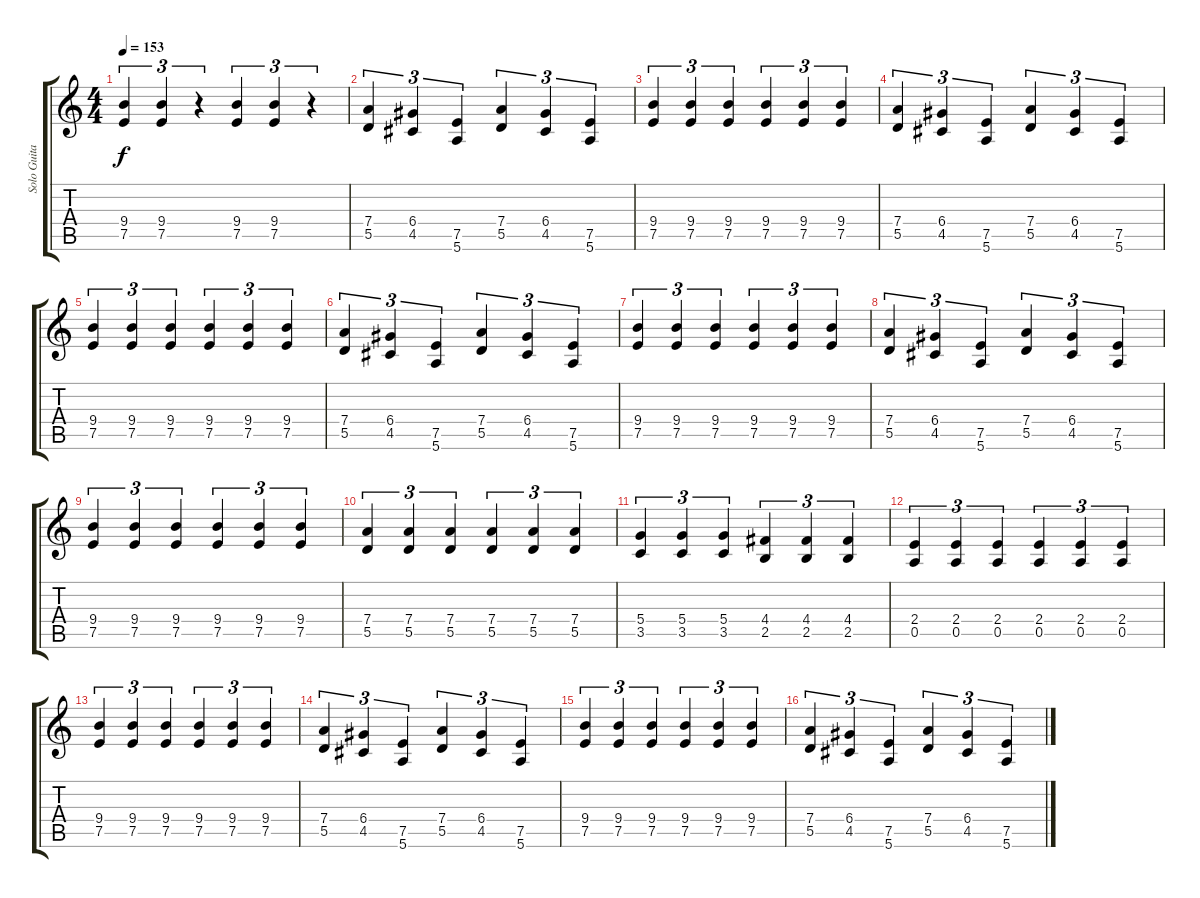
\track ("Solo Guitar" "Solo Guita") {instrument overdrivenguitar}
\staff {score tabs}
\tuning (E4 B3 G3 D3 A2 E2) {hide}
\ts (4 4)
\tempo 153
\clef g2
\ks c
(9.4 7.5).4{tu (3 2) dy f} (9.4 7.5).4{tu (3 2)} r.4{tu (3 2)} (9.4 7.5).4{tu (3 2)} (9.4 7.5).4{tu (3 2)} r.4{tu (3 2)} |
(7.4 5.5).4{tu (3 2)} (6.4 4.5).4{tu (3 2)} (7.5 5.6).4{tu (3 2)} (7.4 5.5).4{tu (3 2)} (6.4 4.5).4{tu (3 2)} (7.5 5.6).4{tu (3 2)} |
(9.4 7.5).4{tu (3 2)} (9.4 7.5).4{tu (3 2)} (9.4 7.5).4{tu (3 2)} (9.4 7.5).4{tu (3 2)} (9.4 7.5).4{tu (3 2)} (9.4 7.5).4{tu (3 2)} |
(7.4 5.5).4{tu (3 2)} (6.4 4.5).4{tu (3 2)} (7.5 5.6).4{tu (3 2)} (7.4 5.5).4{tu (3 2)} (6.4 4.5).4{tu (3 2)} (7.5 5.6).4{tu (3 2)} |
(9.4 7.5).4{tu (3 2)} (9.4 7.5).4{tu (3 2)} (9.4 7.5).4{tu (3 2)} (9.4 7.5).4{tu (3 2)} (9.4 7.5).4{tu (3 2)} (9.4 7.5).4{tu (3 2)} |
(7.4 5.5).4{tu (3 2)} (6.4 4.5).4{tu (3 2)} (7.5 5.6).4{tu (3 2)} (7.4 5.5).4{tu (3 2)} (6.4 4.5).4{tu (3 2)} (7.5 5.6).4{tu (3 2)} |
(9.4 7.5).4{tu (3 2)} (9.4 7.5).4{tu (3 2)} (9.4 7.5).4{tu (3 2)} (9.4 7.5).4{tu (3 2)} (9.4 7.5).4{tu (3 2)} (9.4 7.5).4{tu (3 2)} |
(7.4 5.5).4{tu (3 2)} (6.4 4.5).4{tu (3 2)} (7.5 5.6).4{tu (3 2)} (7.4 5.5).4{tu (3 2)} (6.4 4.5).4{tu (3 2)} (7.5 5.6).4{tu (3 2)} |
(9.4 7.5).4{tu (3 2)} (9.4 7.5).4{tu (3 2)} (9.4 7.5).4{tu (3 2)} (9.4 7.5).4{tu (3 2)} (9.4 7.5).4{tu (3 2)} (9.4 7.5).4{tu (3 2)} |
(7.4 5.5).4{tu (3 2)} (7.4 5.5).4{tu (3 2)} (7.4 5.5).4{tu (3 2)} (7.4 5.5).4{tu (3 2)} (7.4 5.5).4{tu (3 2)} (7.4 5.5).4{tu (3 2)} |
(5.4 3.5).4{tu (3 2)} (5.4 3.5).4{tu (3 2)} (5.4 3.5).4{tu (3 2)} (4.4 2.5).4{tu (3 2)} (4.4 2.5).4{tu (3 2)} (4.4 2.5).4{tu (3 2)} |
(2.4 0.5).4{tu (3 2)} (2.4 0.5).4{tu (3 2)} (2.4 0.5).4{tu (3 2)} (2.4 0.5).4{tu (3 2)} (2.4 0.5).4{tu (3 2)} (2.4 0.5).4{tu (3 2)} |
(9.4 7.5).4{tu (3 2)} (9.4 7.5).4{tu (3 2)} (9.4 7.5).4{tu (3 2)} (9.4 7.5).4{tu (3 2)} (9.4 7.5).4{tu (3 2)} (9.4 7.5).4{tu (3 2)} |
(7.4 5.5).4{tu (3 2)} (6.4 4.5).4{tu (3 2)} (7.5 5.6).4{tu (3 2)} (7.4 5.5).4{tu (3 2)} (6.4 4.5).4{tu (3 2)} (7.5 5.6).4{tu (3 2)} |
(9.4 7.5).4{tu (3 2)} (9.4 7.5).4{tu (3 2)} (9.4 7.5).4{tu (3 2)} (9.4 7.5).4{tu (3 2)} (9.4 7.5).4{tu (3 2)} (9.4 7.5).4{tu (3 2)} |
(7.4 5.5).4{tu (3 2)} (6.4 4.5).4{tu (3 2)} (7.5 5.6).4{tu (3 2)} (7.4 5.5).4{tu (3 2)} (6.4 4.5).4{tu (3 2)} (7.5 5.6).4{tu (3 2)}
